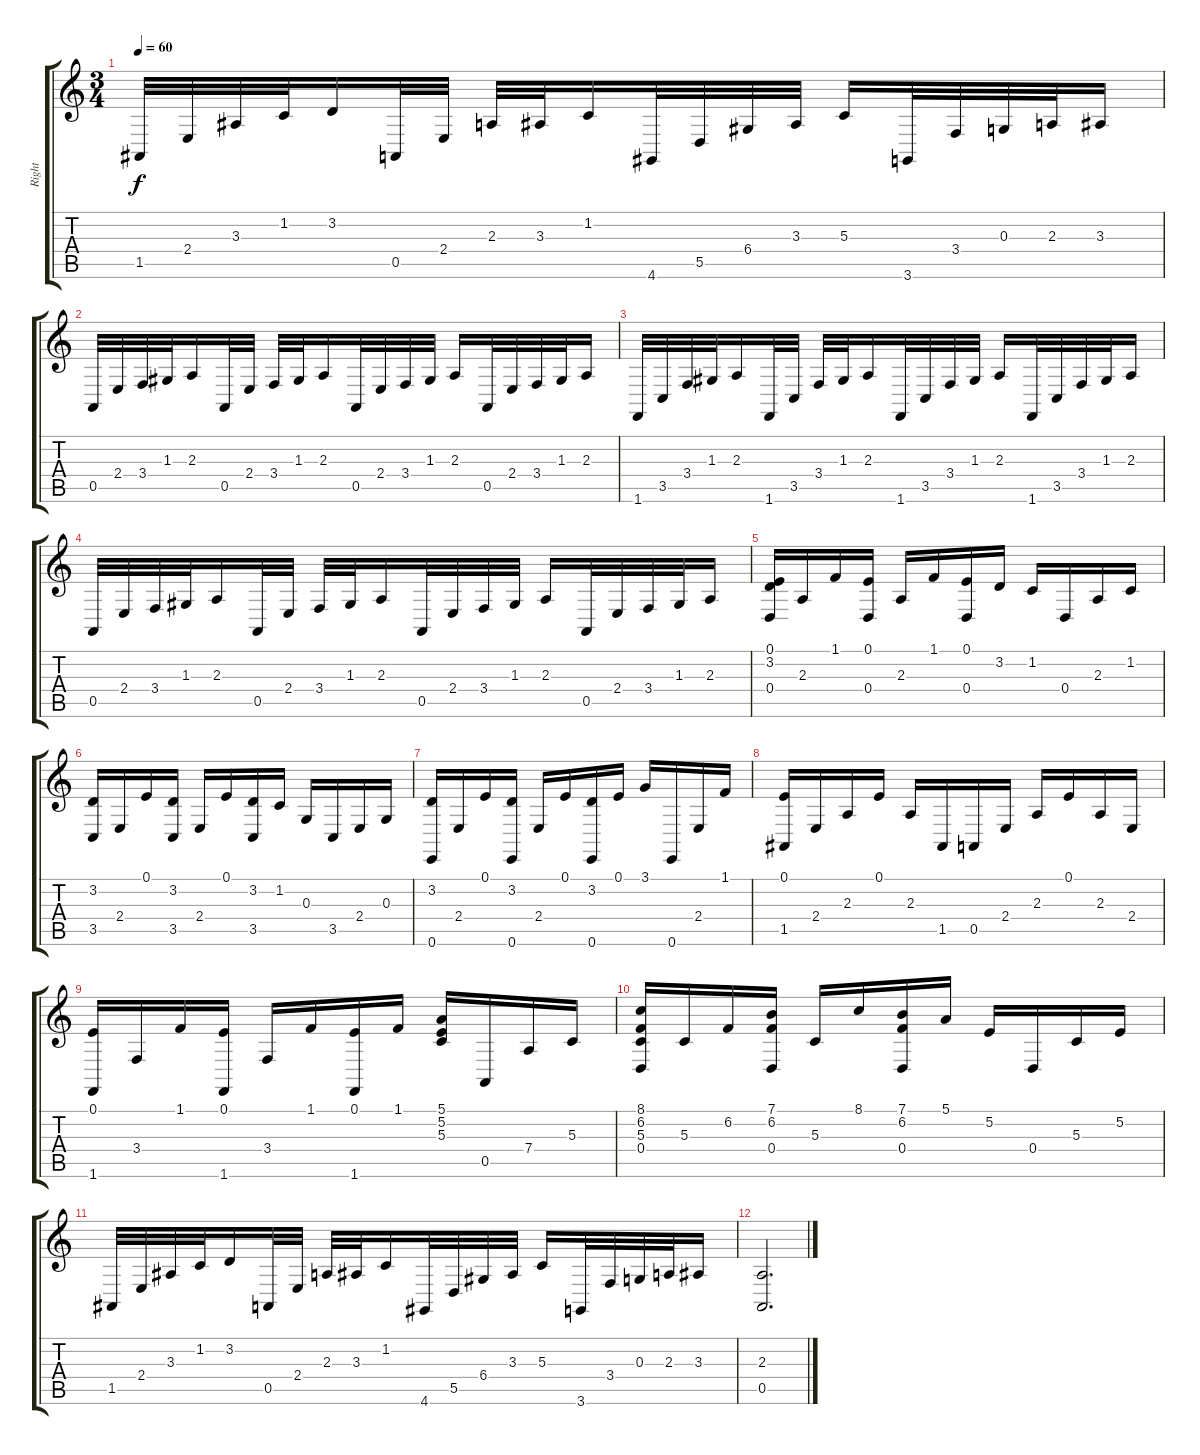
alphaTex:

\track ("Right" "Right") {instrument acousticgrandpiano}
\staff {score tabs}
\tuning (E4 B3 G3 D3 A2 E2) {hide}
\ts (3 4)
\tempo 60
\clef g2
\ks c
1.5.32{dy f} 2.4.32 3.3.32 1.2.32 3.2.16 0.5.32 2.4.32 2.3.32 3.3.32 1.2.16 4.6.32 5.5.32 6.4.32 3.3.32 5.3.16 3.6.32 3.4.32 0.3.32 2.3.32 3.3.16 |
0.5.32 2.4.32 3.4.32 1.3.32 2.3.16 0.5.32 2.4.32 3.4.32 1.3.32 2.3.16 0.5.32 2.4.32 3.4.32 1.3.32 2.3.16 0.5.32 2.4.32 3.4.32 1.3.32 2.3.16 |
1.6.32 3.5.32 3.4.32 1.3.32 2.3.16 1.6.32 3.5.32 3.4.32 1.3.32 2.3.16 1.6.32 3.5.32 3.4.32 1.3.32 2.3.16 1.6.32 3.5.32 3.4.32 1.3.32 2.3.16 |
0.5.32 2.4.32 3.4.32 1.3.32 2.3.16 0.5.32 2.4.32 3.4.32 1.3.32 2.3.16 0.5.32 2.4.32 3.4.32 1.3.32 2.3.16 0.5.32 2.4.32 3.4.32 1.3.32 2.3.16 |
(0.1 3.2 0.4).16 2.3.16 1.1.16 (0.1 0.4).16 2.3.16 1.1.16 (0.1 0.4).16 3.2.16 1.2.16 0.4.16 2.3.16 1.2.16 |
(3.2 3.5).16 2.4.16 0.1.16 (3.2 3.5).16 2.4.16 0.1.16 (3.2 3.5).16 1.2.16 0.3.16 3.5.16 2.4.16 0.3.16 |
(3.2 0.6).16 2.4.16 0.1.16 (3.2 0.6).16 2.4.16 0.1.16 (3.2 0.6).16 0.1.16 3.1.16 0.6.16 2.4.16 1.1.16 |
(0.1 1.5).16 2.4.16 2.3.16 0.1.16 2.3.16 1.5.16 0.5.16 2.4.16 2.3.16 0.1.16 2.3.16 2.4.16 |
(0.1 1.6).16 3.4.16 1.1.16 (0.1 1.6).16 3.4.16 1.1.16 (0.1 1.6).16 1.1.16 (5.1 5.2 5.3).16 0.5.16 7.4.16 5.3.16 |
(8.1 6.2 5.3 0.4).16 5.3.16 6.2.16 (7.1 6.2 0.4).16 5.3.16 8.1.16 (7.1 6.2 0.4).16 5.1.16 5.2.16 0.4.16 5.3.16 5.2.16 |
1.5.32 2.4.32 3.3.32 1.2.32 3.2.16 0.5.32 2.4.32 2.3.32 3.3.32 1.2.16 4.6.32 5.5.32 6.4.32 3.3.32 5.3.16 3.6.32 3.4.32 0.3.32 2.3.32 3.3.16 |
(2.3 0.5).2{d}
